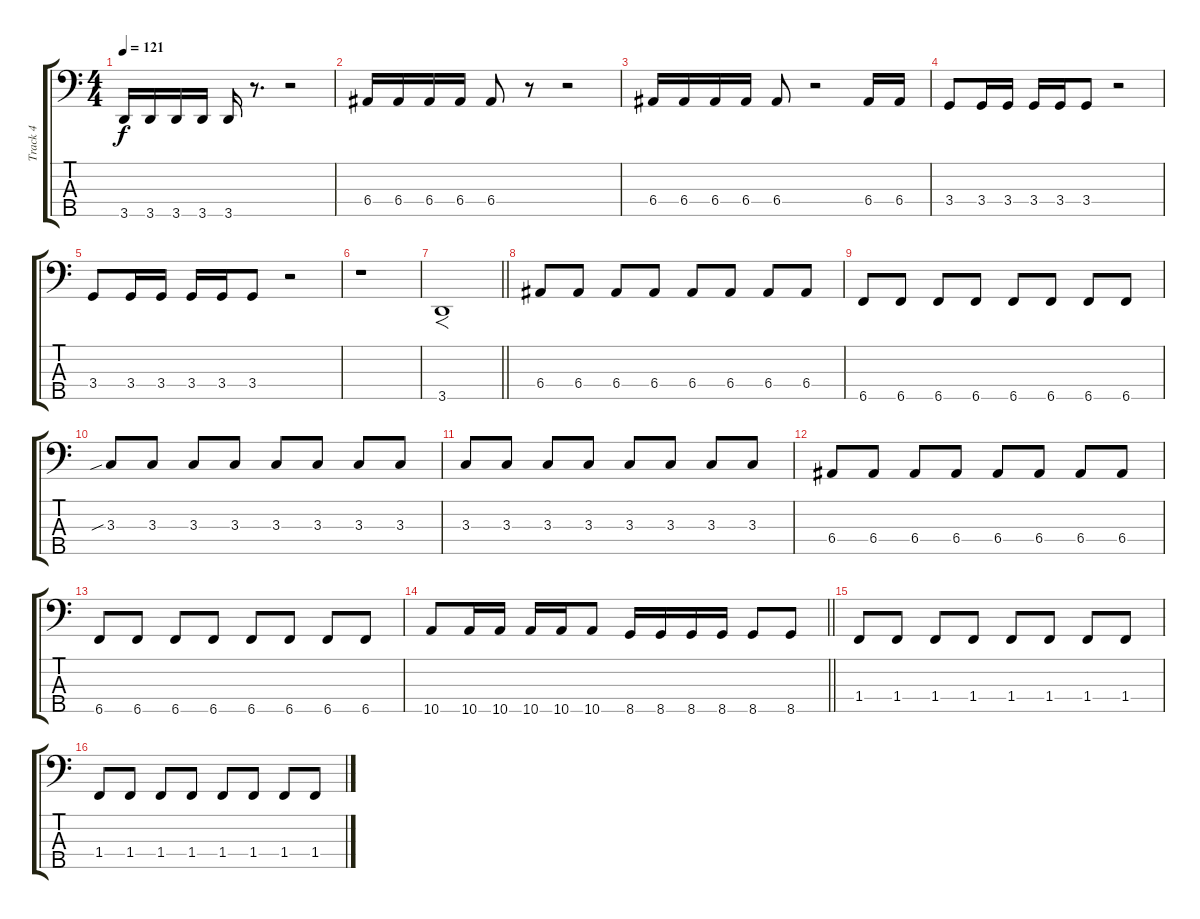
\track ("Track 4" "Track 4") {instrument electricbassfinger}
\staff {score tabs}
\tuning (G2 D2 A1 E1 B0) {hide}
\ts (4 4)
\tempo 121
\clef f4
\ks c
3.5.16{dy f} 3.5.16 3.5.16 3.5.16 3.5.16 r.8{d} r.2 |
6.4.16 6.4.16 6.4.16 6.4.16 6.4.8 r.8 r.2 |
6.4.16 6.4.16 6.4.16 6.4.16 6.4.8 r.2 6.4.16 6.4.16 |
3.4.8 3.4.16 3.4.16 3.4.16 3.4.16 3.4.8 r.2 |
3.4.8 3.4.16 3.4.16 3.4.16 3.4.16 3.4.8 r.2 |
r.1 |
\barLineRight lightlight
3.5.1{f} |
\section ("" "")
6.4.8 6.4.8 6.4.8 6.4.8 6.4.8 6.4.8 6.4.8 6.4.8 |
6.5.8 6.5.8 6.5.8 6.5.8 6.5.8 6.5.8 6.5.8 6.5.8 |
3.3{sib}.8 3.3.8 3.3.8 3.3.8 3.3.8 3.3.8 3.3.8 3.3.8 |
3.3.8 3.3.8 3.3.8 3.3.8 3.3.8 3.3.8 3.3.8 3.3.8 |
6.4.8 6.4.8 6.4.8 6.4.8 6.4.8 6.4.8 6.4.8 6.4.8 |
6.5.8 6.5.8 6.5.8 6.5.8 6.5.8 6.5.8 6.5.8 6.5.8 |
\barLineRight lightlight
10.5.8 10.5.16 10.5.16 10.5.16 10.5.16 10.5.8 8.5.16 8.5.16 8.5.16 8.5.16 8.5.8 8.5.8 |
\section ("" "")
1.4.8 1.4.8 1.4.8 1.4.8 1.4.8 1.4.8 1.4.8 1.4.8 |
1.4.8 1.4.8 1.4.8 1.4.8 1.4.8 1.4.8 1.4.8 1.4.8
